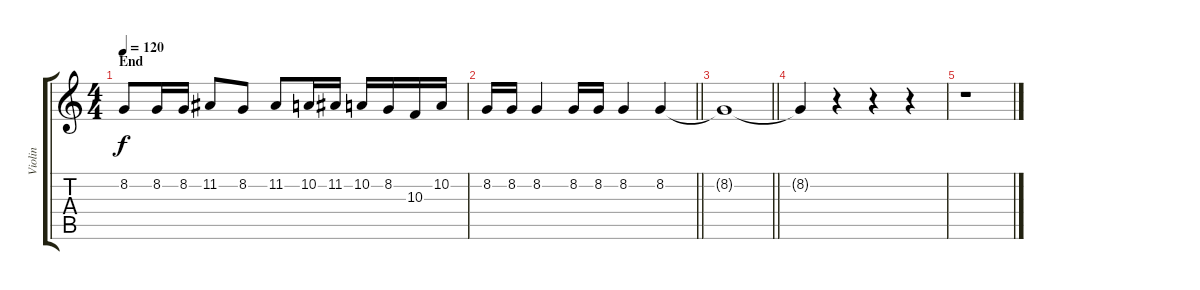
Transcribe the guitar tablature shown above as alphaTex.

\track ("Violin" "Violin") {instrument violin}
\staff {score tabs}
\tuning (E4 B3 G3 D3 A2 E2) {hide}
\ts (4 4)
\section ("" "End")
\tempo 120
\clef g2
\ks c
8.2.8{dy f} 8.2.16 8.2.16 11.2.8 8.2.8 11.2.8 10.2.16 11.2.16 10.2.16 8.2.16 10.3.16 10.2.16 |
\barLineRight lightlight
8.2.16 8.2.16 8.2.4 8.2.16 8.2.16 8.2.4 8.2.4 |
\barLineRight lightlight
8.2{t}.1 |
8.2{t}.4 r.4 r.4 r.4 |
r.1
